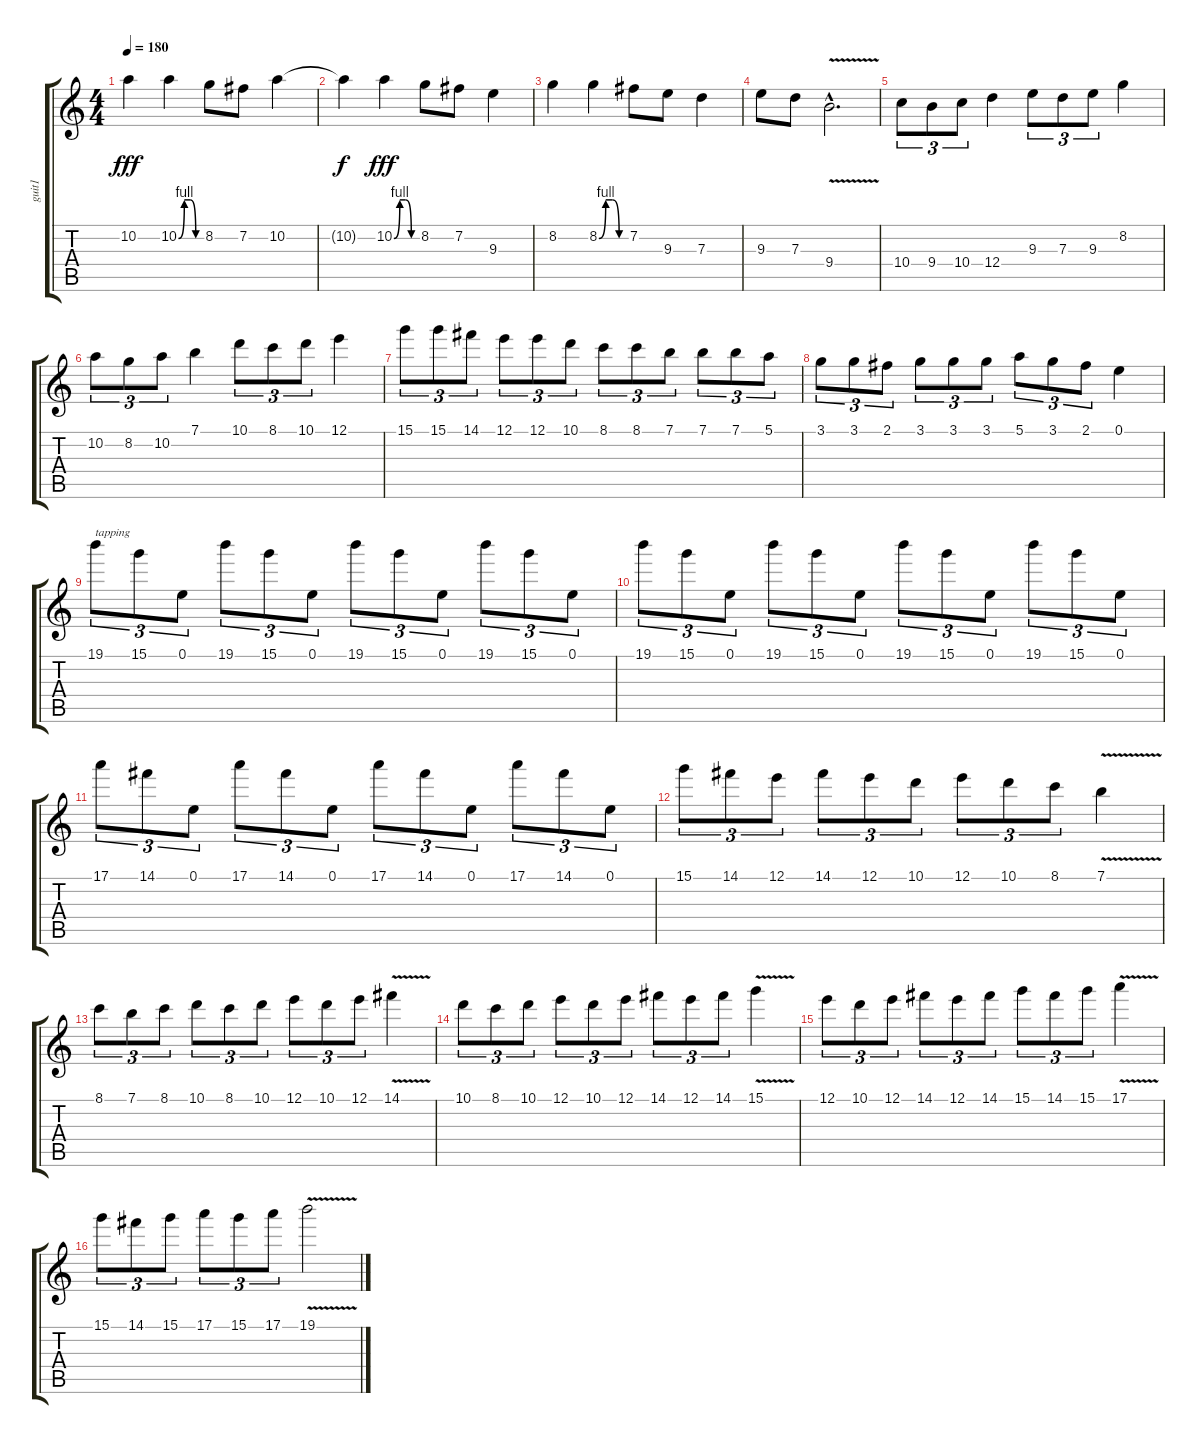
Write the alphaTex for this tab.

\track ("guit1" "guit1") {instrument overdrivenguitar}
\staff {score tabs}
\tuning (E4 B3 G3 D3 A2 E2) {hide}
\ts (4 4)
\tempo 180
\clef g2
\ks c
10.2.4{dy fff} 10.2{be (custom 0 0 15 4 30 4 45 0 60 0)}.4 8.2.8 7.2.8 10.2.4 |
10.2{t}.4{dy f} 10.2{be (custom 0 0 15 4 30 4 45 0 60 0)}.4{dy fff} 8.2.8 7.2.8 9.3.4 |
8.2.4 8.2{be (custom 0 0 15 4 30 4 45 0 60 0)}.4 7.2.8 9.3.8 7.3.4 |
9.3.8 7.3.8 9.4{v hac}.2{d} |
10.4.8{tu (3 2)} 9.4.8{tu (3 2)} 10.4.8{tu (3 2)} 12.4.4 9.3.8{tu (3 2)} 7.3.8{tu (3 2)} 9.3.8{tu (3 2)} 8.2.4 |
10.2.8{tu (3 2)} 8.2.8{tu (3 2)} 10.2.8{tu (3 2)} 7.1.4 10.1.8{tu (3 2)} 8.1.8{tu (3 2)} 10.1.8{tu (3 2)} 12.1.4 |
15.1.8{tu (3 2)} 15.1.8{tu (3 2)} 14.1.8{tu (3 2)} 12.1.8{tu (3 2)} 12.1.8{tu (3 2)} 10.1.8{tu (3 2)} 8.1.8{tu (3 2)} 8.1.8{tu (3 2)} 7.1.8{tu (3 2)} 7.1.8{tu (3 2)} 7.1.8{tu (3 2)} 5.1.8{tu (3 2)} |
3.1.8{tu (3 2)} 3.1.8{tu (3 2)} 2.1.8{tu (3 2)} 3.1.8{tu (3 2)} 3.1.8{tu (3 2)} 3.1.8{tu (3 2)} 5.1.8{tu (3 2)} 3.1.8{tu (3 2)} 2.1.8{tu (3 2)} 0.1.4 |
19.1.8{tu (3 2) txt "tapping"} 15.1.8{tu (3 2)} 0.1.8{tu (3 2)} 19.1.8{tu (3 2)} 15.1.8{tu (3 2)} 0.1.8{tu (3 2)} 19.1.8{tu (3 2)} 15.1.8{tu (3 2)} 0.1.8{tu (3 2)} 19.1.8{tu (3 2)} 15.1.8{tu (3 2)} 0.1.8{tu (3 2)} |
19.1.8{tu (3 2)} 15.1.8{tu (3 2)} 0.1.8{tu (3 2)} 19.1.8{tu (3 2)} 15.1.8{tu (3 2)} 0.1.8{tu (3 2)} 19.1.8{tu (3 2)} 15.1.8{tu (3 2)} 0.1.8{tu (3 2)} 19.1.8{tu (3 2)} 15.1.8{tu (3 2)} 0.1.8{tu (3 2)} |
17.1.8{tu (3 2)} 14.1.8{tu (3 2)} 0.1.8{tu (3 2)} 17.1.8{tu (3 2)} 14.1.8{tu (3 2)} 0.1.8{tu (3 2)} 17.1.8{tu (3 2)} 14.1.8{tu (3 2)} 0.1.8{tu (3 2)} 17.1.8{tu (3 2)} 14.1.8{tu (3 2)} 0.1.8{tu (3 2)} |
15.1.8{tu (3 2)} 14.1.8{tu (3 2)} 12.1.8{tu (3 2)} 14.1.8{tu (3 2)} 12.1.8{tu (3 2)} 10.1.8{tu (3 2)} 12.1.8{tu (3 2)} 10.1.8{tu (3 2)} 8.1.8{tu (3 2)} 7.1{v}.4 |
8.1.8{tu (3 2)} 7.1.8{tu (3 2)} 8.1.8{tu (3 2)} 10.1.8{tu (3 2)} 8.1.8{tu (3 2)} 10.1.8{tu (3 2)} 12.1.8{tu (3 2)} 10.1.8{tu (3 2)} 12.1.8{tu (3 2)} 14.1{v}.4 |
10.1.8{tu (3 2)} 8.1.8{tu (3 2)} 10.1.8{tu (3 2)} 12.1.8{tu (3 2)} 10.1.8{tu (3 2)} 12.1.8{tu (3 2)} 14.1.8{tu (3 2)} 12.1.8{tu (3 2)} 14.1.8{tu (3 2)} 15.1{v}.4 |
12.1.8{tu (3 2)} 10.1.8{tu (3 2)} 12.1.8{tu (3 2)} 14.1.8{tu (3 2)} 12.1.8{tu (3 2)} 14.1.8{tu (3 2)} 15.1.8{tu (3 2)} 14.1.8{tu (3 2)} 15.1.8{tu (3 2)} 17.1{v}.4 |
15.1.8{tu (3 2)} 14.1.8{tu (3 2)} 15.1.8{tu (3 2)} 17.1.8{tu (3 2)} 15.1.8{tu (3 2)} 17.1.8{tu (3 2)} 19.1{v}.2
